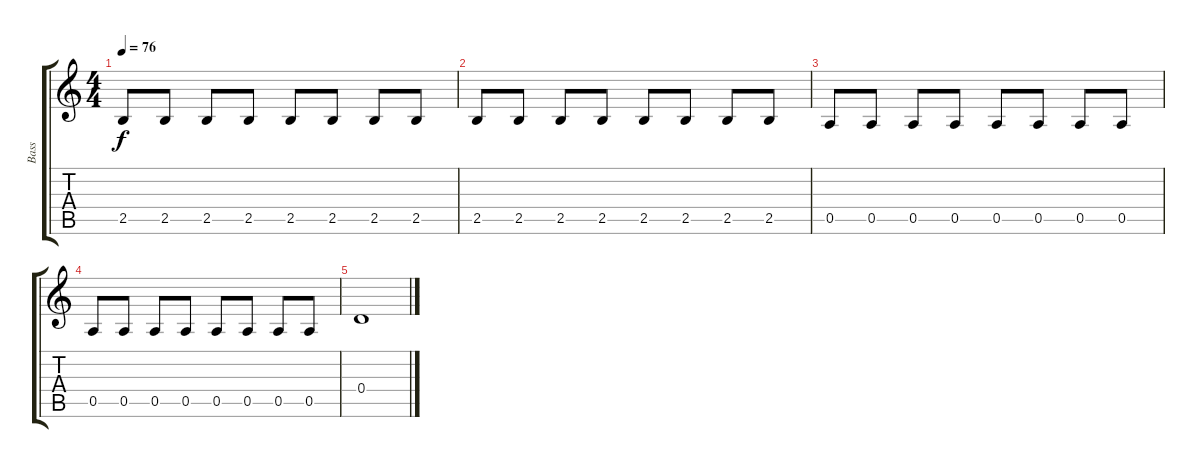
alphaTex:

\track ("Bass" "Bass") {instrument electricbassfinger}
\staff {score tabs}
\tuning (E4 B3 G3 D3 A2 E2) {hide}
\ts (4 4)
\tempo 76
\clef g2
\ks c
2.5.8{dy f} 2.5.8 2.5.8 2.5.8 2.5.8 2.5.8 2.5.8 2.5.8 |
2.5.8 2.5.8 2.5.8 2.5.8 2.5.8 2.5.8 2.5.8 2.5.8 |
0.5.8 0.5.8 0.5.8 0.5.8 0.5.8 0.5.8 0.5.8 0.5.8 |
0.5.8 0.5.8 0.5.8 0.5.8 0.5.8 0.5.8 0.5.8 0.5.8 |
0.4.1
